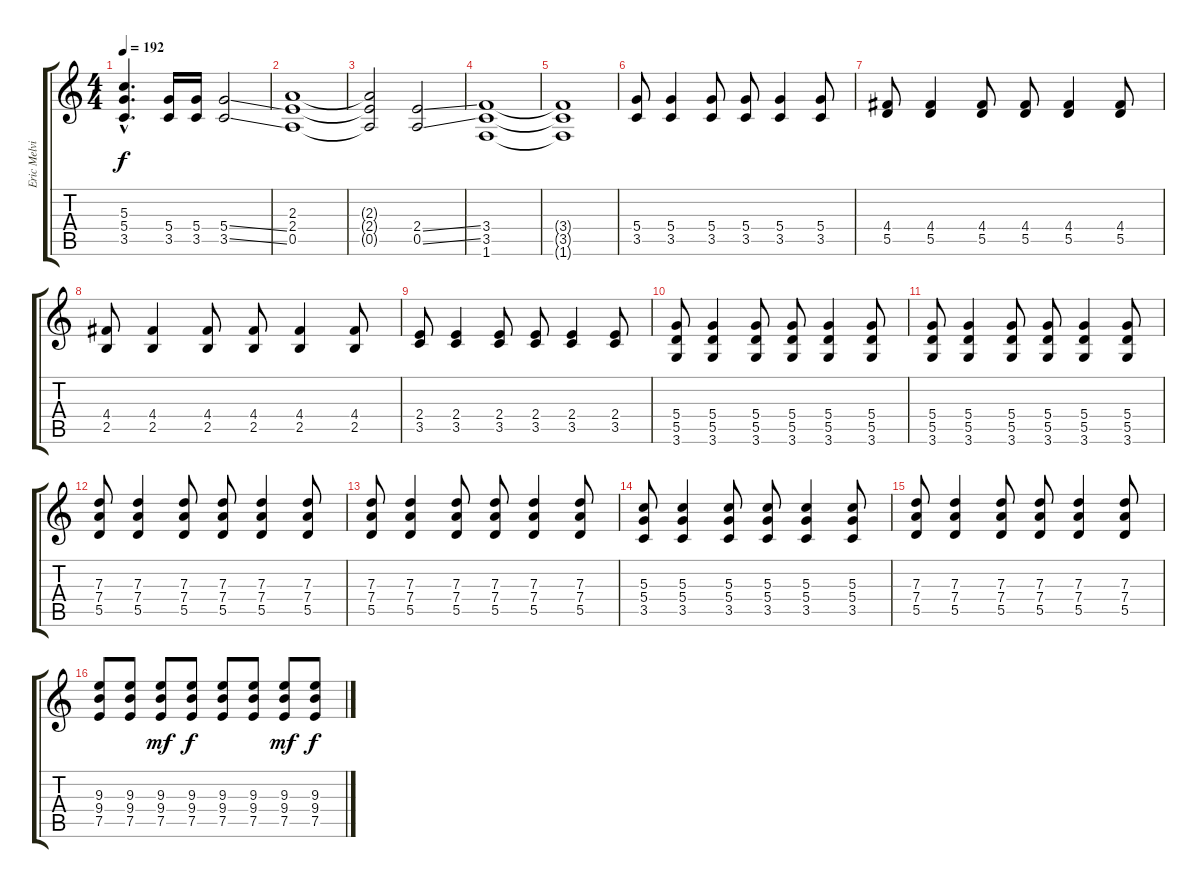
\track ("Eric Melvin - Guitar" "Eric Melvi") {instrument distortionguitar}
\staff {score tabs}
\tuning (E4 B3 G3 D3 A2 E2) {hide}
\ts (4 4)
\tempo 192
\clef g2
\ks c
(5.3{hac t} 5.4{hac t} 3.5{hac t}).4{d dy f} (5.4 3.5).16 (5.4 3.5).16 (5.4{ss} 3.5{ss}).2 |
(2.3 2.4 0.5).1 |
(2.3{t} 2.4{t} 0.5{t}).2 (2.4{ss} 0.5{ss}).2 |
(3.4 3.5 1.6).1 |
(3.4{t} 3.5{t} 1.6{t}).1 |
(5.4 3.5).8 (5.4 3.5).4 (5.4 3.5).8 (5.4 3.5).8 (5.4 3.5).4 (5.4 3.5).8 |
(4.4 5.5).8 (4.4 5.5).4 (4.4 5.5).8 (4.4 5.5).8 (4.4 5.5).4 (4.4 5.5).8 |
(4.4 2.5).8 (4.4 2.5).4 (4.4 2.5).8 (4.4 2.5).8 (4.4 2.5).4 (4.4 2.5).8 |
(2.4 3.5).8 (2.4 3.5).4 (2.4 3.5).8 (2.4 3.5).8 (2.4 3.5).4 (2.4 3.5).8 |
(5.4 5.5 3.6).8 (5.4 5.5 3.6).4 (5.4 5.5 3.6).8 (5.4 5.5 3.6).8 (5.4 5.5 3.6).4 (5.4 5.5 3.6).8 |
(5.4 5.5 3.6).8 (5.4 5.5 3.6).4 (5.4 5.5 3.6).8 (5.4 5.5 3.6).8 (5.4 5.5 3.6).4 (5.4 5.5 3.6).8 |
(7.3 7.4 5.5).8 (7.3 7.4 5.5).4 (7.3 7.4 5.5).8 (7.3 7.4 5.5).8 (7.3 7.4 5.5).4 (7.3 7.4 5.5).8 |
(7.3 7.4 5.5).8 (7.3 7.4 5.5).4 (7.3 7.4 5.5).8 (7.3 7.4 5.5).8 (7.3 7.4 5.5).4 (7.3 7.4 5.5).8 |
(5.3 5.4 3.5).8 (5.3 5.4 3.5).4 (5.3 5.4 3.5).8 (5.3 5.4 3.5).8 (5.3 5.4 3.5).4 (5.3 5.4 3.5).8 |
(7.3 7.4 5.5).8 (7.3 7.4 5.5).4 (7.3 7.4 5.5).8 (7.3 7.4 5.5).8 (7.3 7.4 5.5).4 (7.3 7.4 5.5).8 |
(9.3 9.4 7.5).8 (9.3 9.4 7.5).8 (9.3 9.4 7.5).8{dy mf} (9.3 9.4 7.5).8{dy f} (9.3 9.4 7.5).8 (9.3 9.4 7.5).8 (9.3 9.4 7.5).8{dy mf} (9.3 9.4 7.5).8{dy f}
